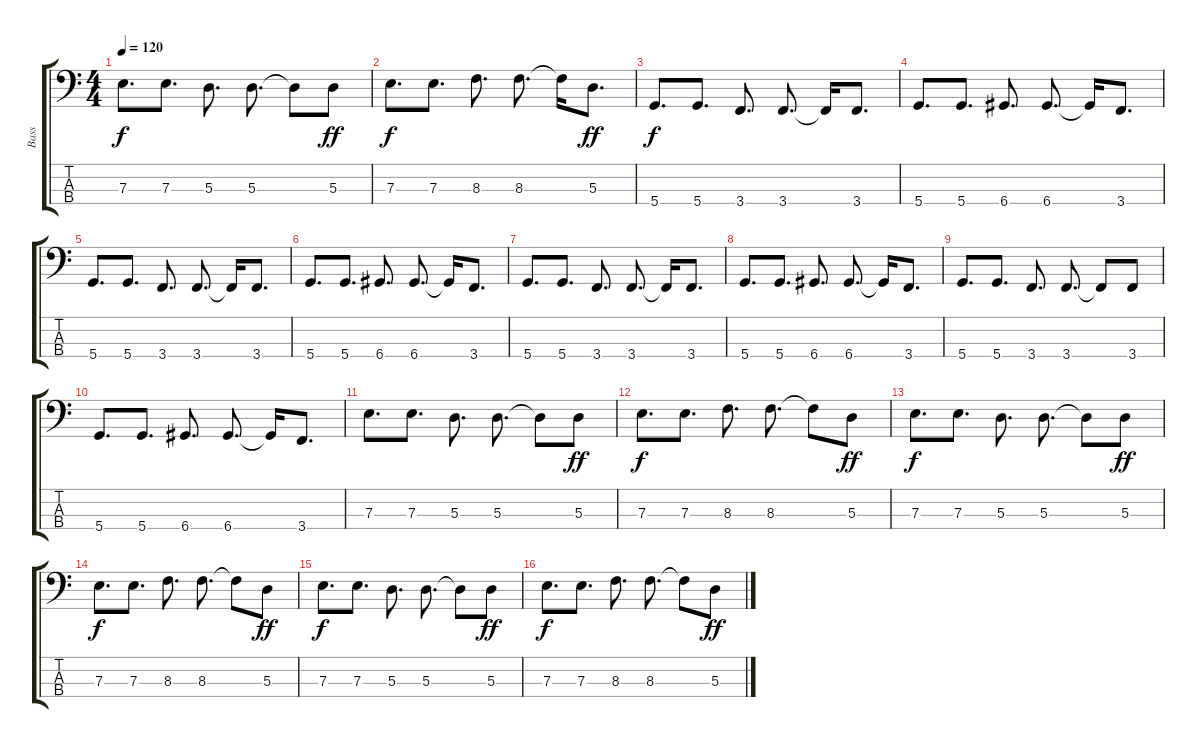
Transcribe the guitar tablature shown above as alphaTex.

\track ("Bass" "Bass") {instrument electricbasspick}
\staff {score tabs}
\tuning (G2 D2 A1 D1) {hide}
\ts (4 4)
\tempo 120
\clef f4
\ks c
7.3.8{d dy f} 7.3.8{d} 5.3.8{d} 5.3.8{d} 5.3{t}.8 5.3.8{dy ff} |
7.3.8{d dy f} 7.3.8{d} 8.3.8{d} 8.3.8{d} 8.3{t}.16 5.3.8{d dy ff} |
5.4.8{d dy f} 5.4.8{d} 3.4.8{d} 3.4.8{d} 3.4{t}.16 3.4.8{d} |
5.4.8{d} 5.4.8{d} 6.4.8{d} 6.4.8{d} 6.4{t}.16 3.4.8{d} |
5.4.8{d} 5.4.8{d} 3.4.8{d} 3.4.8{d} 3.4{t}.16 3.4.8{d} |
5.4.8{d} 5.4.8{d} 6.4.8{d} 6.4.8{d} 6.4{t}.16 3.4.8{d} |
5.4.8{d} 5.4.8{d} 3.4.8{d} 3.4.8{d} 3.4{t}.16 3.4.8{d} |
5.4.8{d} 5.4.8{d} 6.4.8{d} 6.4.8{d} 6.4{t}.16 3.4.8{d} |
5.4.8{d} 5.4.8{d} 3.4.8{d} 3.4.8{d} 3.4{t}.8 3.4.8 |
5.4.8{d} 5.4.8{d} 6.4.8{d} 6.4.8{d} 6.4{t}.16 3.4.8{d} |
7.3.8{d} 7.3.8{d} 5.3.8{d} 5.3.8{d} 5.3{t}.8 5.3.8{dy ff} |
7.3.8{d dy f} 7.3.8{d} 8.3.8{d} 8.3.8{d} 8.3{t}.8 5.3.8{dy ff} |
7.3.8{d dy f} 7.3.8{d} 5.3.8{d} 5.3.8{d} 5.3{t}.8 5.3.8{dy ff} |
7.3.8{d dy f} 7.3.8{d} 8.3.8{d} 8.3.8{d} 8.3{t}.8 5.3.8{dy ff} |
7.3.8{d dy f} 7.3.8{d} 5.3.8{d} 5.3.8{d} 5.3{t}.8 5.3.8{dy ff} |
7.3.8{d dy f} 7.3.8{d} 8.3.8{d} 8.3.8{d} 8.3{t}.8 5.3.8{dy ff}
